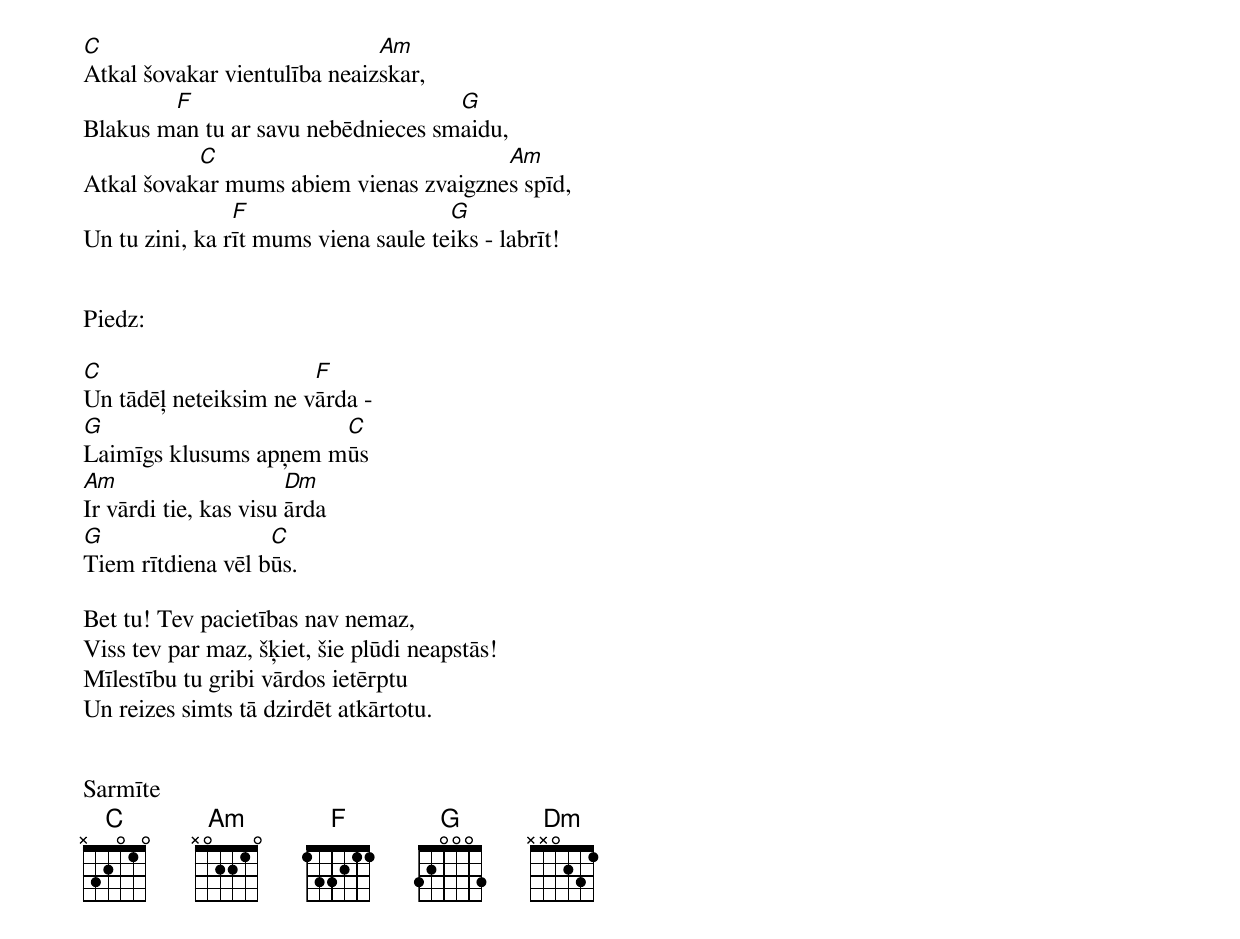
C                             Am
Atkal šovakar vientulība neaizskar,
        F                           G
Blakus man tu ar savu nebēdnieces smaidu,
           C                            Am
Atkal šovakar mums abiem vienas zvaigznes spīd,
                F                     G
Un tu zini, ka rīt mums viena saule teiks - labrīt!


Piedz:

C                      F
Un tādēļ neteiksim ne vārda -
G                      C
Laimīgs klusums apņem mūs
Am                     Dm
Ir vārdi tie, kas visu ārda
G                  C
Tiem rītdiena vēl būs.

Bet tu! Tev pacietības nav nemaz,
Viss tev par maz, šķiet, šie plūdi neapstās!
Mīlestību tu gribi vārdos ietērptu
Un reizes simts tā dzirdēt atkārtotu.


Sarmīte
